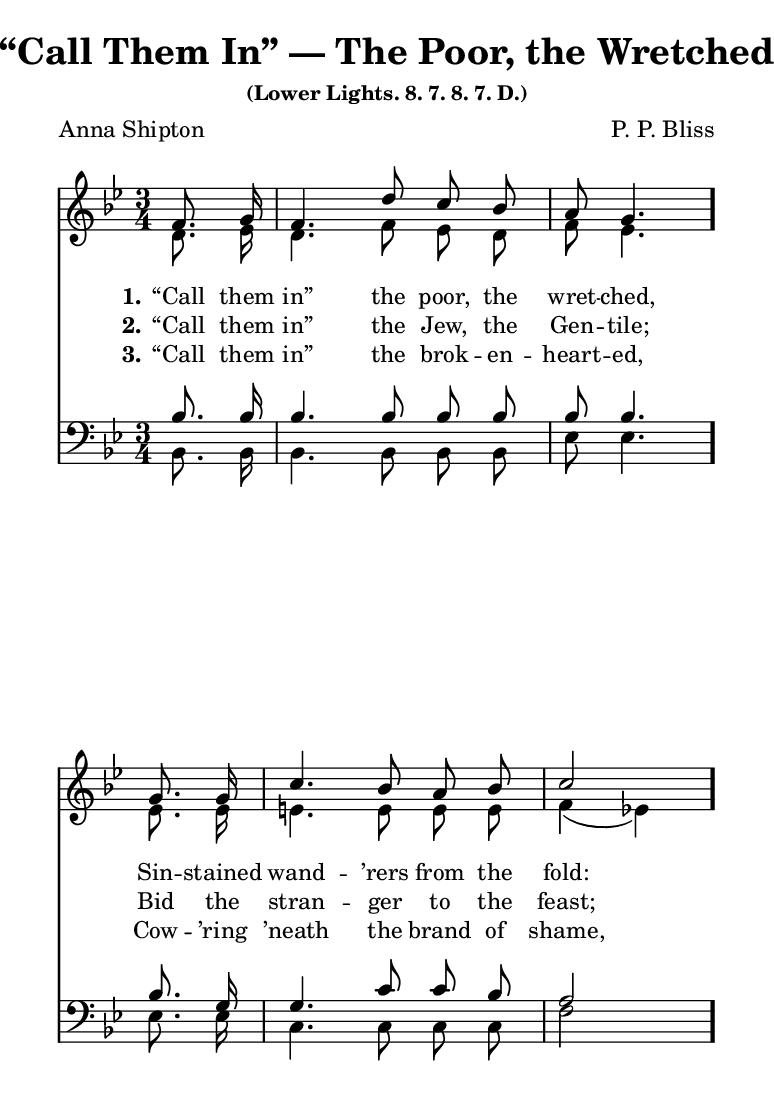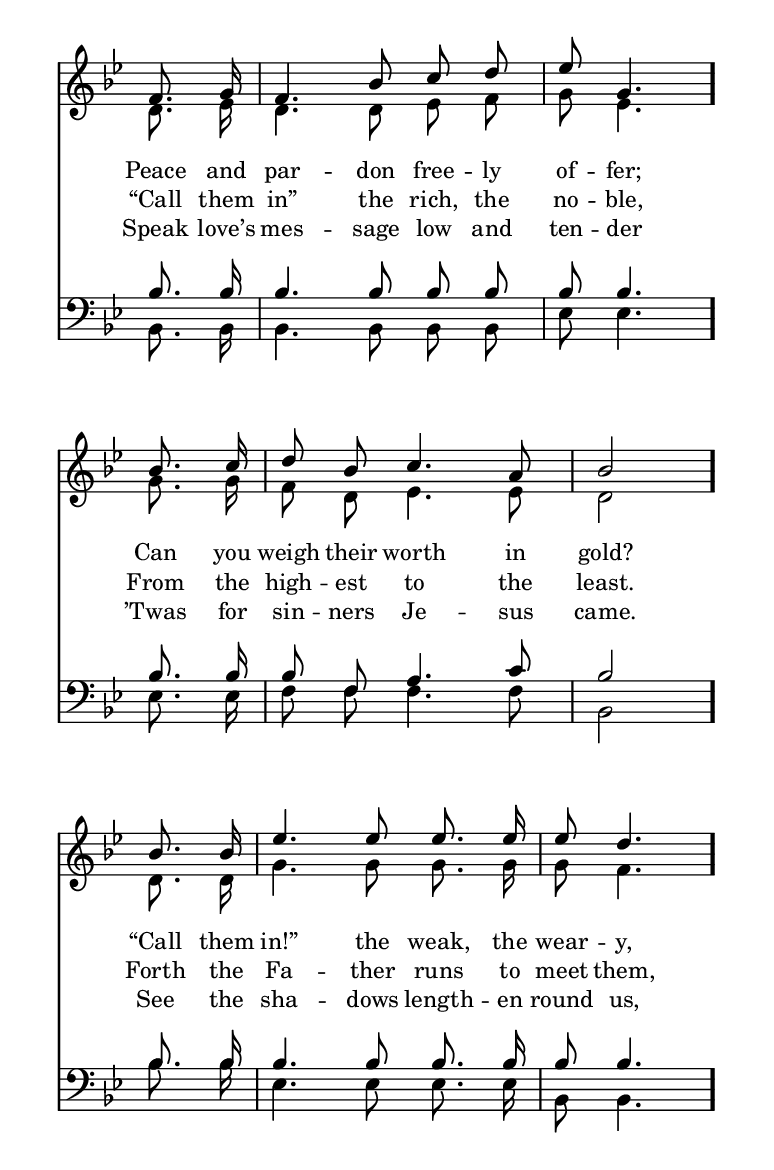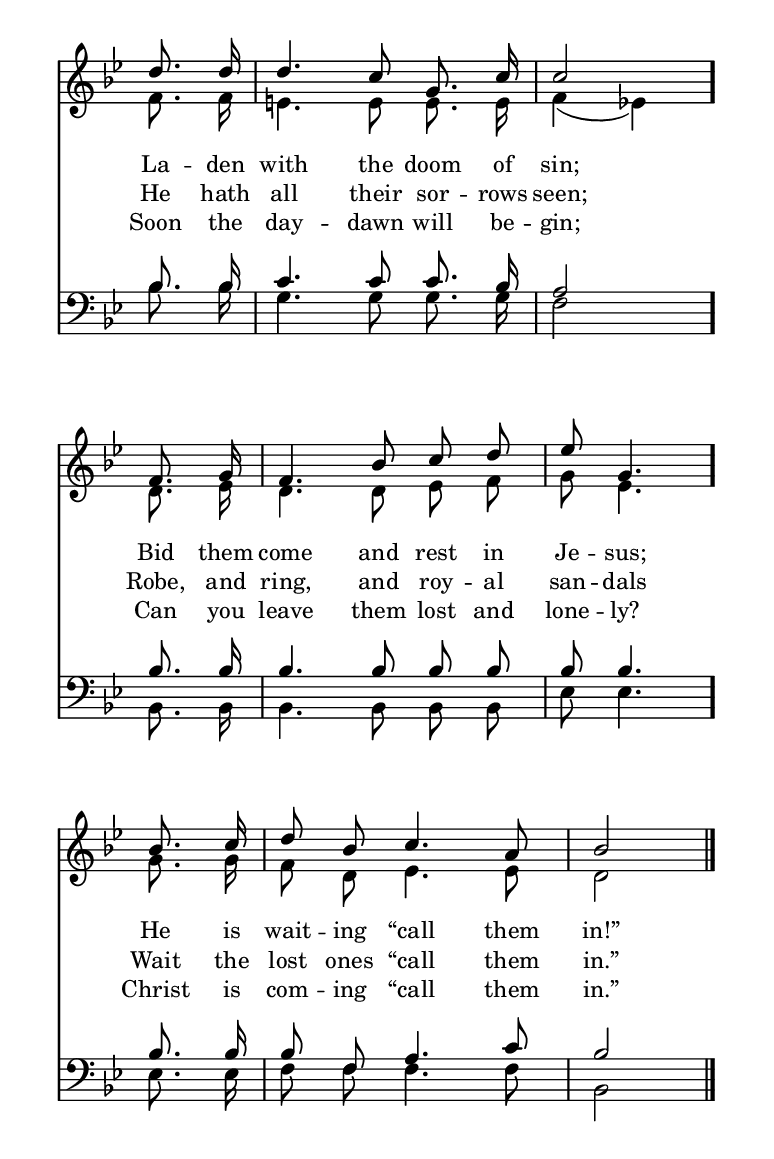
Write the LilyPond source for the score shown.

\include "common/global.ily"
\paper {
  \include "common/paper.ily"
  %ragged-bottom = ##t
  %ragged-last-bottom = ##t
  %systems-per-page = ##f
  %page-count = ##f
}

\header{
  title = "“Call Them In” — The Poor, the Wretched"
  subsubtitle = "(Lower Lights. 8. 7. 8. 7. D.)"
  %meter = "8.7.8.7.D."
  poet = "Anna Shipton"
  composer = "P. P. Bliss"
  %copyright = ""
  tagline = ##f
}

% for fermata in MIDI
ta = { \tempo 4=78 }
tb = { \tempo 4=39 }

patternAA = { c8. c16 | c4. c8 c8 c8 | c8 c4. }

patternBA = { c8. c16 | c4. c8 c8 c8 | c2 }
patternBB = { c8. c16 | c4. c8 c8 c8 | c4( c4) }
patternBC = { c8. c16 | c8 c8 c4. c8 | c2 }

patternCA = { c8. c16 | c4. c8 c8. c16 | c8 c4. }

patternDA = { c8. c16 | c4. c8 c8. c16 | c2 }
patternDB = { c8. c16 | c4. c8 c8. c16 | c4( c4) }

global = {
  \include "common/overrides.ily"
  \override Staff.TimeSignature.style = #'()
  \time 3/4
  \override Score.MetronomeMark.transparent = ##t % hide all fermata changes too
  \ta
  \key bes \major
  \partial 4
  \autoBeamOff
}

notesSoprano = {
\global
\relative c' {

  \changePitch \patternAA { f g | f d' c bes | a g }
  \changePitch \patternBA { g g | c bes a bes | c }
  \changePitch \patternAA { f, g | f bes c d | ees g, }
  \changePitch \patternBC { bes c | d bes c a | bes }

  \changePitch \patternCA { bes bes | ees ees ees ees | ees d }
  \changePitch \patternDA { d d | d c g c | c }
  \changePitch \patternAA { f, g | f bes c d | ees g, }
  \changePitch \patternBC { bes c | d bes c a | bes }

  \bar "|."

}
}

notesAlto = {
\global
\relative e' {

  \changePitch \patternAA { d ees | d f ees d | f ees }
  \changePitch \patternBB { ees ees | e e e e | f ees! }
  \changePitch \patternAA { d ees | d d ees f | g ees }
  \changePitch \patternBC { g g | f d ees ees | d }

  \changePitch \patternCA { d d | g g g g | g f }
  \changePitch \patternDB { f f e e e e | f ees! }
  \changePitch \patternAA { d ees | d d ees f | g ees }
  \changePitch \patternBC { g g | f d ees ees | d }

}
}

notesTenor = {
\global
\relative a {

  \changePitch \patternAA { bes bes | bes bes bes bes | bes bes }
  \changePitch \patternBA { bes g | g c c bes | a }
  \changePitch \patternAA { bes bes | bes bes bes bes | bes bes }
  \changePitch \patternBC { bes bes | bes f a c | bes }

  \changePitch \patternCA { bes bes | bes bes bes bes | bes bes }
  \changePitch \patternDA { bes bes | c c c bes | a }
  \changePitch \patternAA { bes bes | bes bes bes bes | bes bes }
  \changePitch \patternBC { bes bes | bes f a c | bes }

}
}

notesBass = {
\global
\relative f, {

  \changePitch \patternAA { bes bes | bes bes bes bes | ees ees }
  \changePitch \patternBA { ees ees | c c c c | f }
  \changePitch \patternAA { bes, bes | bes bes bes bes | ees ees }
  \changePitch \patternBC { ees ees | f f f f | bes, }

  \changePitch \patternCA { bes' bes | ees, ees ees ees | bes bes }
  \changePitch \patternDA { bes' bes | g g g g | f }
  \changePitch \patternAA { bes, bes | bes bes bes bes | ees ees }
  \changePitch \patternBC { ees ees | f f f f | bes, }

}
}

wordsA = \lyricmode {
\set stanza = "1."

“Call them in” the poor, the wret -- ched, \bar "."
Sin -- stained wand -- ’rers from the fold: \bar "." \break
Peace and par -- don free -- ly of -- fer; \bar "."
Can you weigh their worth in gold? \bar "." \break
“Call them in!” the weak, the wear -- y, \bar "."
La -- den with the doom of sin; \bar "." \break
Bid them come and rest in Je -- sus; \bar "."
He is wait -- ing “call them in!” \bar "." \break

}

wordsB = \lyricmode {
\set stanza = "2."

“Call them in” the Jew, the Gen -- tile;
Bid the stran -- ger to the feast;
“Call them in” the rich, the no -- ble,
From the high -- est to the least.
Forth the Fa -- ther runs to meet them,
He hath all their sor -- rows seen;
Robe, and ring, and roy -- al san -- dals
Wait the lost ones “call them in.”

}

wordsC = \lyricmode {
\set stanza = "3."

“Call them in” the brok -- en -- heart -- ed,
Cow -- ’ring ’neath the brand of shame,
Speak love’s mes -- sage low and ten -- der
’Twas for sin -- ners Je -- sus came.
See the sha -- dows length -- en round us,
Soon the day -- dawn will be -- gin;
Can you leave them lost and lone -- ly?
Christ is com -- ing “call them in.”

}

\score {
  \context ChoirStaff <<
    \context Staff = upper <<
      \set ChoirStaff.systemStartDelimiter = #'SystemStartBar
      \context Voice  = sopranos { \voiceOne << \notesSoprano >> }
      \context Voice  = altos { \voiceTwo << \notesAlto >> }
      \context Lyrics = one   \lyricsto sopranos \wordsA
      \context Lyrics = two   \lyricsto sopranos \wordsB
      \context Lyrics = three \lyricsto sopranos \wordsC
    >>
    \context Staff = men <<
      \clef bass
      \context Voice  = tenors { \voiceOne << \notesTenor >> }
      \context Voice  = basses { \voiceTwo << \notesBass >> }
    >>
  >>
  \layout {
    \include "common/layout.ily"
  }
  \midi{
    \include "common/midi.ily"
  }
}

\version "2.18.0"  % necessary for upgrading to future LilyPond versions.

% vi:set et ts=2 sw=2 ai nocindent syntax=lilypond
